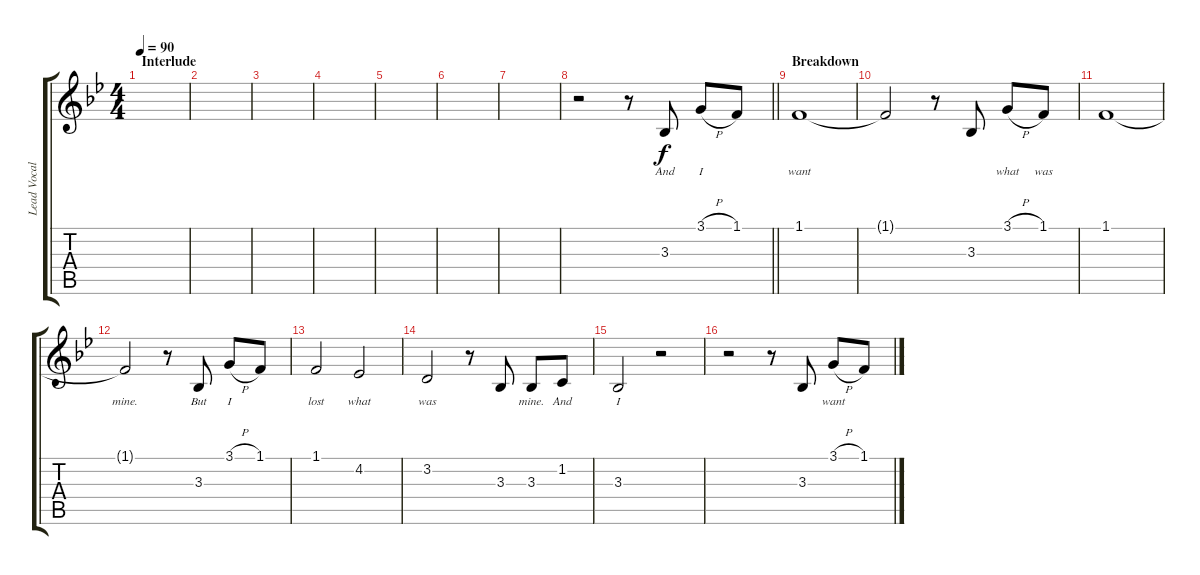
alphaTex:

\track ("Lead Vocals" "Lead Vocal") {instrument altosax}
\staff {score tabs}
\tuning (E4 B3 G3 D3 A2 E2) {hide}
\ts (4 4)
\section ("" "Interlude")
\tempo 90
\clef g2
\ks bb
|
|
|
|
|
|
|
\barLineRight lightlight
r.2 r.8 3.3.8{lyrics (0 "And") lyrics (1 "") lyrics (2 "") lyrics (3 "") lyrics (4 "")} 3.1{h}.8{lyrics (0 "I") lyrics (1 "") lyrics (2 "") lyrics (3 "") lyrics (4 "")} 1.1.8{lyrics (0 "") lyrics (1 "") lyrics (2 "") lyrics (3 "") lyrics (4 "")} |
\section ("" "Breakdown")
1.1.1{lyrics (0 "want") lyrics (1 "") lyrics (2 "") lyrics (3 "") lyrics (4 "")} |
1.1{t}.2{lyrics (0 "") lyrics (1 "") lyrics (2 "") lyrics (3 "") lyrics (4 "")} r.8 3.3.8{lyrics (0 "") lyrics (1 "") lyrics (2 "") lyrics (3 "") lyrics (4 "")} 3.1{h}.8{lyrics (0 "what") lyrics (1 "") lyrics (2 "") lyrics (3 "") lyrics (4 "")} 1.1.8{lyrics (0 "was") lyrics (1 "") lyrics (2 "") lyrics (3 "") lyrics (4 "")} |
1.1.1{lyrics (0 "") lyrics (1 "") lyrics (2 "") lyrics (3 "") lyrics (4 "")} |
1.1{t}.2{lyrics (0 "mine.") lyrics (1 "") lyrics (2 "") lyrics (3 "") lyrics (4 "")} r.8 3.3.8{lyrics (0 "But") lyrics (1 "") lyrics (2 "") lyrics (3 "") lyrics (4 "")} 3.1{h}.8{lyrics (0 "I") lyrics (1 "") lyrics (2 "") lyrics (3 "") lyrics (4 "")} 1.1.8{lyrics (0 "") lyrics (1 "") lyrics (2 "") lyrics (3 "") lyrics (4 "")} |
1.1.2{lyrics (0 "lost") lyrics (1 "") lyrics (2 "") lyrics (3 "") lyrics (4 "")} 4.2.2{lyrics (0 "what") lyrics (1 "") lyrics (2 "") lyrics (3 "") lyrics (4 "")} |
3.2.2{lyrics (0 "was") lyrics (1 "") lyrics (2 "") lyrics (3 "") lyrics (4 "")} r.8 3.3.8{lyrics (0 "") lyrics (1 "") lyrics (2 "") lyrics (3 "") lyrics (4 "")} 3.3.8{lyrics (0 "mine.") lyrics (1 "") lyrics (2 "") lyrics (3 "") lyrics (4 "")} 1.2.8{lyrics (0 "And") lyrics (1 "") lyrics (2 "") lyrics (3 "") lyrics (4 "")} |
3.3.2{lyrics (0 "I") lyrics (1 "") lyrics (2 "") lyrics (3 "") lyrics (4 "")} r.2 |
r.2 r.8 3.3.8{lyrics (0 "") lyrics (1 "") lyrics (2 "") lyrics (3 "") lyrics (4 "")} 3.1{h}.8{lyrics (0 "want") lyrics (1 "") lyrics (2 "") lyrics (3 "") lyrics (4 "")} 1.1.8{lyrics (0 "") lyrics (1 "") lyrics (2 "") lyrics (3 "") lyrics (4 "")}
